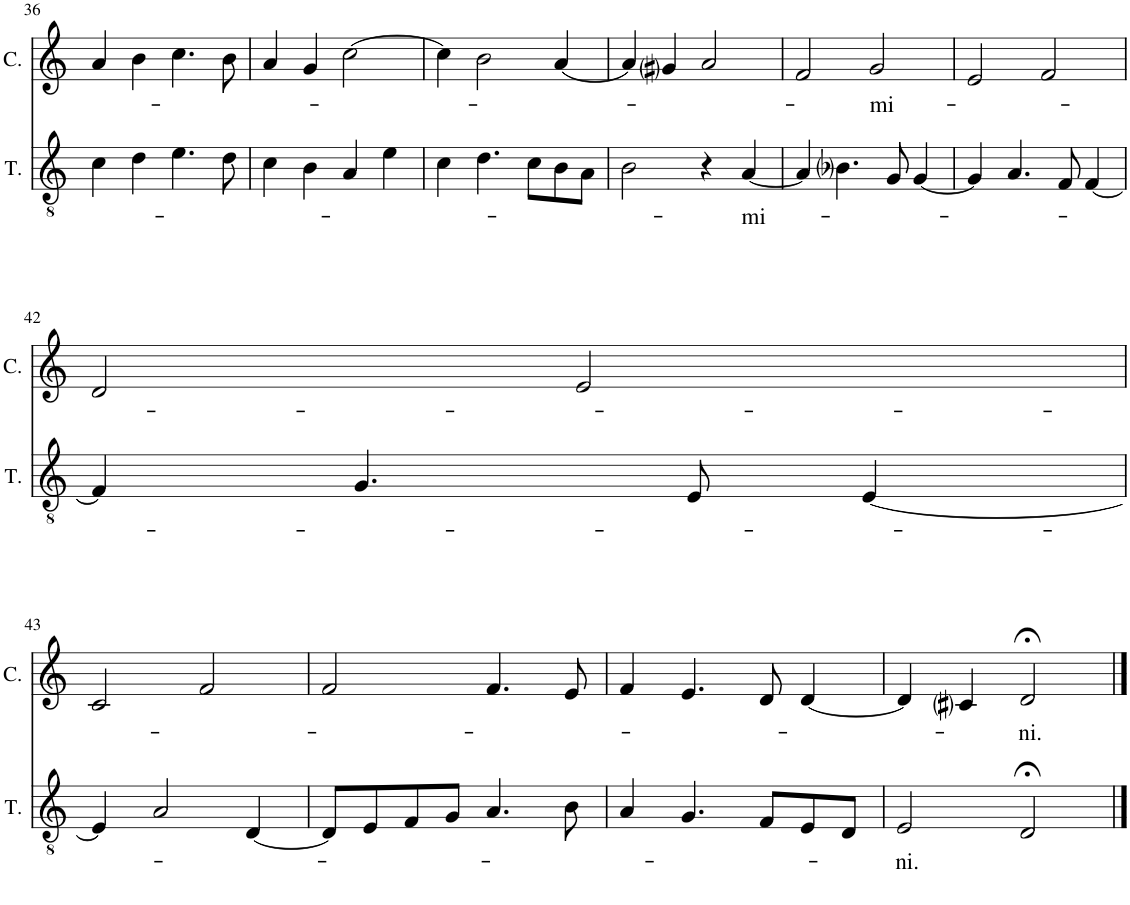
**kern	**text	**kern	**text
*part2	*part2	*part1	*part1
*staff2	*staff2	*staff1	*staff1
*I"Tenor	*	*I"Cantus	*
*I'T.	*	*I'C.	*
!!LO:PB:g=z
*clefGv2	*	*clefG2	*
*k[]	*	*k[]	*
*M2/2	*	*M2/2	*
*met(c|)	*	*met(c|)	*
=36	=36	=36	=36
4c\	.	4a/	.
4d\	.	4b\	.
4.e\	.	4.cc\	.
8d\	.	8b\	.
=37	=37	=37	=37
4c\	.	4a/	.
4B\	.	4g/	.
4A/	.	[2cc\	.
4e\	.	.	.
=38	=38	=38	=38
4c\	.	4cc\]	.
4.d\	.	2b\	.
8c\L	.	.	.
8B\	.	[4a/	.
8A\J	.	.	.
=39	=39	=39	=39
2B\	.	4a/]	.
.	.	4g#i/	.
4r	.	2a/	.
!	!LO:LY:b	!	!
[4A/	-mi-	.	.
=40	=40	=40	=40
4A/]	.	2f/	.
4.B-i\	.	.	.
!	!	!	!LO:LY:b
.	.	2g/	-mi-
8G/	.	.	.
[4G/	.	.	.
=41	=41	=41	=41
4G/]	.	2e/	.
4.A/	.	.	.
.	.	2f/	.
8F/	.	.	.
[4F/	.	.	.
!!LO:LB:g=z
=42	=42	=42	=42
4F/]	.	2d/	.
4.G/	.	.	.
.	.	2e/	.
8E/	.	.	.
[4E/	.	.	.
!!LO:LB:g=z
=43	=43	=43	=43
4E/]	.	2c/	.
2A/	.	.	.
.	.	2f/	.
[4D/	.	.	.
=44	=44	=44	=44
8D/L]	.	2f/	.
8E/	.	.	.
8F/	.	.	.
8G/J	.	.	.
4.A/	.	4.f/	.
8B\	.	8e/	.
=45	=45	=45	=45
4A/	.	4f/	.
4.G/	.	4.e/	.
8F/L	.	8d/	.
8E/	.	[4d/	.
8D/J	.	.	.
=46	=46	=46	=46
!	!LO:LY:b	!	!
2E/	-ni.	4d/]	.
.	.	4c#i/	.
!	!	!	!LO:LY:b
2D;</	.	2d;</	-ni.
==	==	==	==
*-	*-	*-	*-
